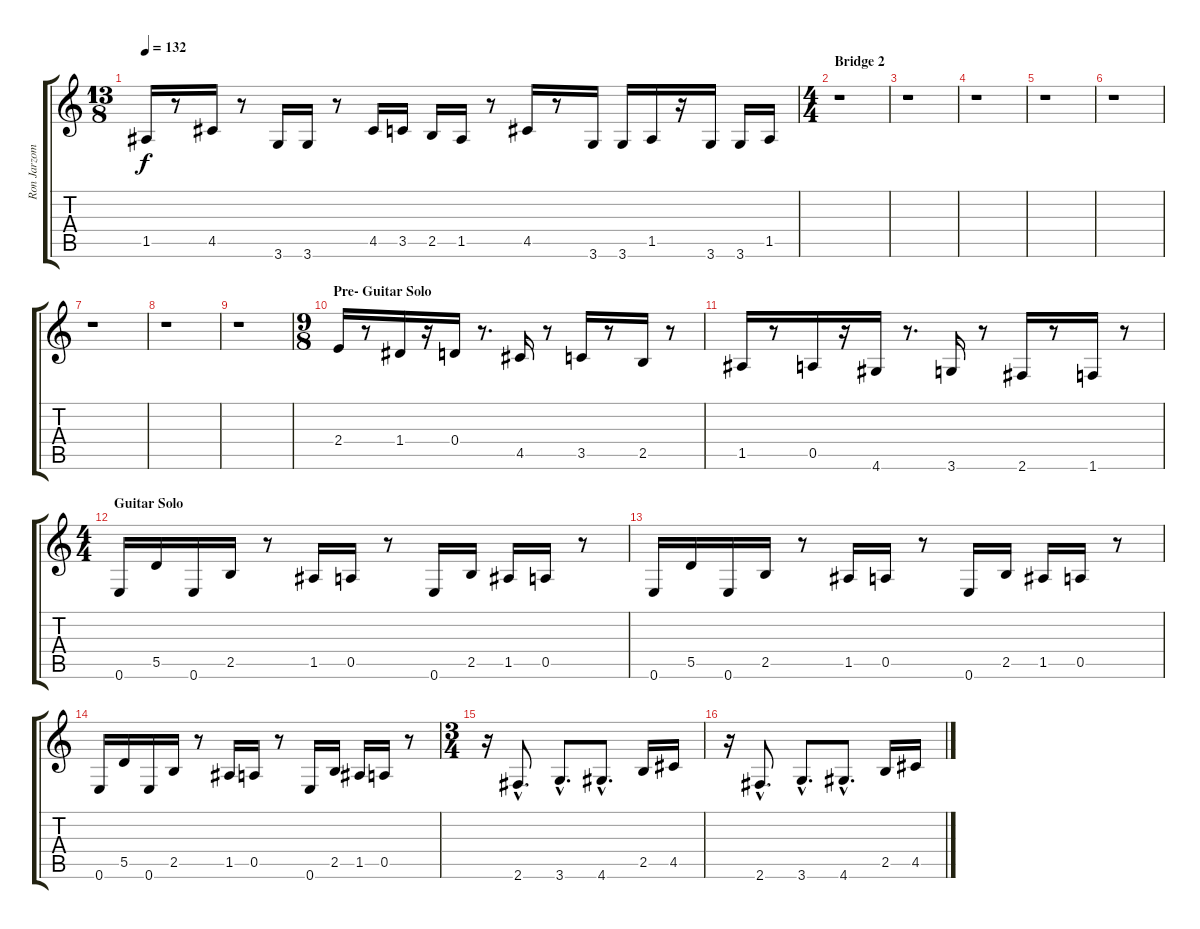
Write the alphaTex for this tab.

\track ("Ron Jarzombek (Rhythm Guitar)" "Ron Jarzom") {instrument distortionguitar}
\staff {score tabs}
\tuning (E4 B3 G3 D3 A2 E2) {hide}
\ts (13 8)
\tempo 132
\clef g2
\ks c
1.5.16{dy f} r.8 4.5.16 r.8 3.6.16 3.6.16 r.8 4.5.16 3.5.16 2.5.16 1.5.16 r.8 4.5.16 r.8 3.6.16 3.6.16 1.5.16 r.16 3.6.16 3.6.16 1.5.16 |
\ts (4 4)
\section ("" "Bridge 2")
r.1 |
r.1 |
r.1 |
r.1 |
r.1 |
r.1 |
r.1 |
r.1 |
\ts (9 8)
\section ("" "Pre- Guitar Solo")
2.4.16 r.8 1.4.16 r.16 0.4.16 r.8{d} 4.5.16 r.8 3.5.16 r.8 2.5.16 r.8 |
1.5.16 r.8 0.5.16 r.16 4.6.16 r.8{d} 3.6.16 r.8 2.6.16 r.8 1.6.16 r.8 |
\ts (4 4)
\section ("" "Guitar Solo")
0.6.16 5.5.16 0.6.16 2.5.16 r.8 1.5.16 0.5.16 r.8 0.6.16 2.5.16 1.5.16 0.5.16 r.8 |
0.6.16 5.5.16 0.6.16 2.5.16 r.8 1.5.16 0.5.16 r.8 0.6.16 2.5.16 1.5.16 0.5.16 r.8 |
0.6.16 5.5.16 0.6.16 2.5.16 r.8 1.5.16 0.5.16 r.8 0.6.16 2.5.16 1.5.16 0.5.16 r.8 |
\ts (3 4)
r.16 2.6{hac}.8{d} 3.6{hac}.8{d} 4.6{hac}.8{d} 2.5.16 4.5.16 |
r.16 2.6{hac}.8{d} 3.6{hac}.8{d} 4.6{hac}.8{d} 2.5.16 4.5.16
